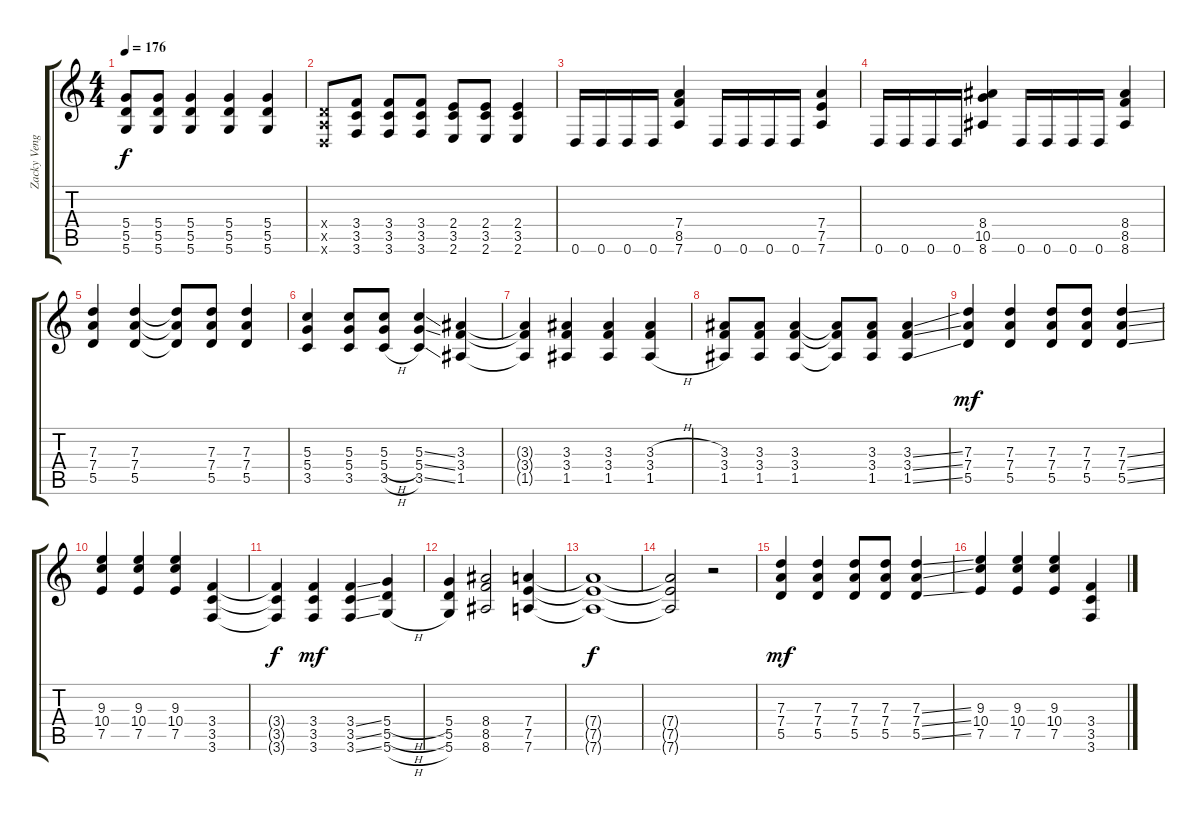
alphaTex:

\track ("Zacky Vengeance" "Zacky Veng") {instrument distortionguitar}
\staff {score tabs}
\tuning (E4 B3 G3 D3 A2 D2) {hide}
\ts (4 4)
\tempo 176
\clef g2
\ks c
(5.4 5.5 5.6).8{dy f} (5.4 5.5 5.6).8 (5.4 5.5 5.6).4 (5.4 5.5 5.6).4 (5.4 5.5 5.6).4 |
(0.4{x} 0.5{x} 0.6{x}).8 (3.4 3.5 3.6).8 (3.4 3.5 3.6).8 (3.4 3.5 3.6).8 (2.4 3.5 2.6).8 (2.4 3.5 2.6).8 (2.4 3.5 2.6).4 |
0.6.16 0.6.16 0.6.16 0.6.16 (7.4 8.5 7.6).4 0.6.16 0.6.16 0.6.16 0.6.16 (7.4 7.5 7.6).4 |
0.6.16 0.6.16 0.6.16 0.6.16 (8.4 10.5 8.6).4 0.6.16 0.6.16 0.6.16 0.6.16 (8.4 8.5 8.6).4 |
(7.3 7.4 5.5).4 (7.3 7.4 5.5).4 (7.3{t} 7.4{t} 5.5{t}).8 (7.3 7.4 5.5).8 (7.3 7.4 5.5).4 |
(5.3 5.4 3.5).4 (5.3 5.4 3.5).8 (5.3 5.4{h} 3.5{h}).8 (5.3{ss} 5.4{ss} 3.5{ss}).4 (3.3 3.4 1.5).4 |
(3.3{t} 3.4{t} 1.5{t}).4 (3.3 3.4 1.5).4 (3.3 3.4 1.5).4 (3.3{h} 3.4 1.5{h}).4 |
(3.3 3.4 1.5).8 (3.3 3.4 1.5).8 (3.3 3.4 1.5).4 (3.3{t} 3.4{t} 1.5{t}).8 (3.3 3.4 1.5).8 (3.3{ss} 3.4{ss} 1.5{ss}).4 |
(7.3 7.4 5.5).4{dy mf} (7.3 7.4 5.5).4 (7.3 7.4 5.5).8 (7.3 7.4 5.5).8 (7.3{ss} 7.4{ss} 5.5{ss}).4 |
(9.3 10.4 7.5).4 (9.3 10.4 7.5).4 (9.3 10.4 7.5).4 (3.4 3.5 3.6).4 |
(3.4{t} 3.5{t} 3.6{t}).4{dy f} (3.4 3.5 3.6).4{dy mf} (3.4{ss} 3.5{ss} 3.6{ss}).4 (5.4{h} 5.5{h} 5.6{h}).4 |
(5.4 5.5 5.6).4 (8.4 8.5 8.6).2 (7.4 7.5 7.6).4 |
(7.4{t} 7.5{t} 7.6{t}).1{dy f} |
(7.4{t} 7.5{t} 7.6{t}).2 r.2 |
(7.3 7.4 5.5).4{dy mf} (7.3 7.4 5.5).4 (7.3 7.4 5.5).8 (7.3 7.4 5.5).8 (7.3{ss} 7.4{ss} 5.5{ss}).4 |
(9.3 10.4 7.5).4 (9.3 10.4 7.5).4 (9.3 10.4 7.5).4 (3.4 3.5 3.6).4
